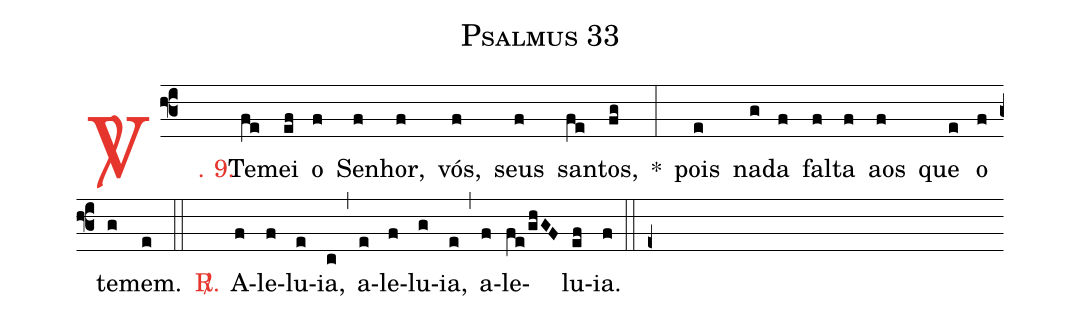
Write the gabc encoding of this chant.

name: Psalmus 33;
%%
(f3)

<c><sp>V/</sp>. 9.</c>() Te(fe)mei(ef) o(f) Se(f)nhor,(f) vós,(f) seus(f) san(fe)tos,(fg) *(:) pois(e) na(g)da(f) fal(f)ta(f) aos(f) que(e) o(f) te(g)mem.(e)

(::)

<nlba><c><sp>R/</sp>.</c>() A</nlba>(f)le(f)lu(e)ia,(c) (,) a(e)le(f)lu(g)ia,(e) (,) a(f)le(fe/ghGF)lu(ef)ia.(f)

(::)

(e+)
